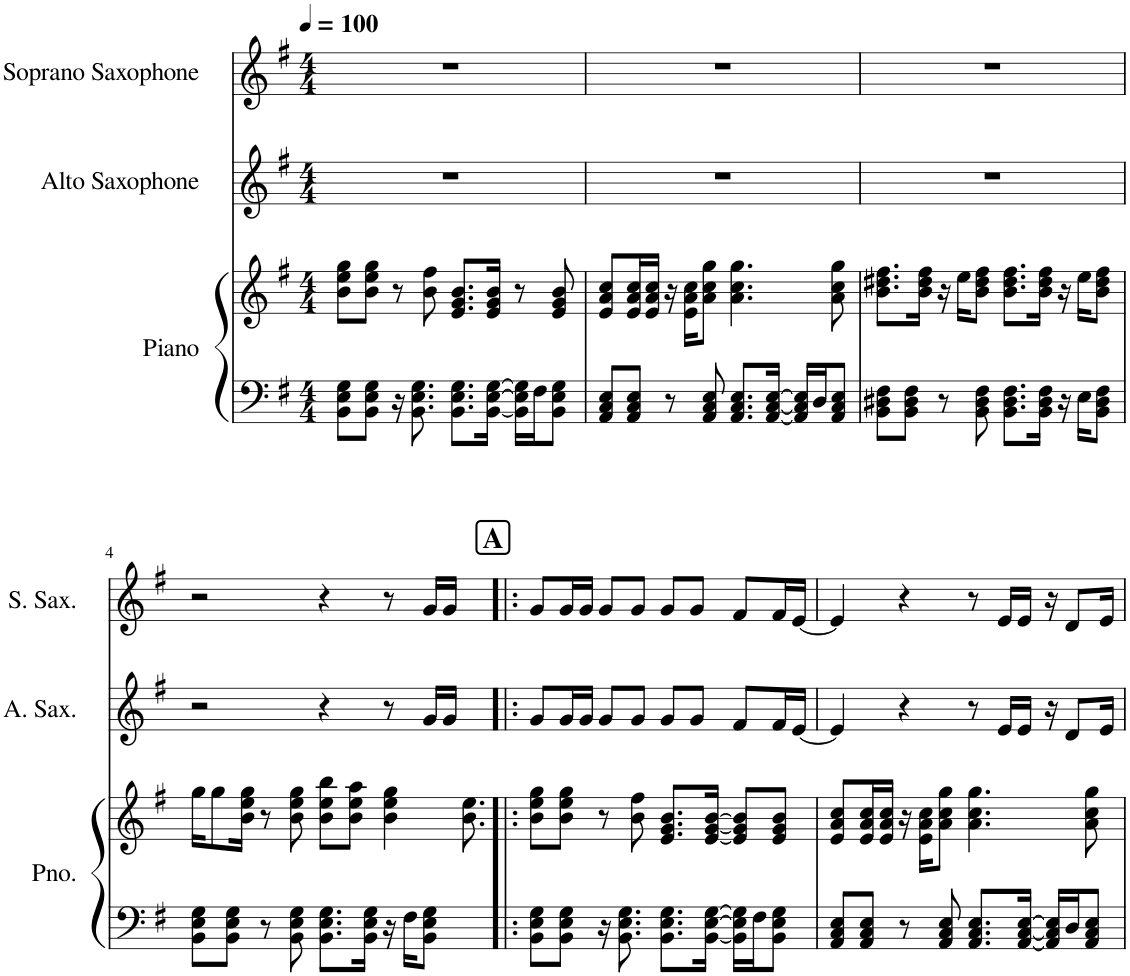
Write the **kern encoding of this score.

**kern	**kern	**kern	**kern	**kern	**kern
*part5	*part4	*part3	*part3	*part2	*part1
*staff6	*staff5	*staff4	*staff3	*staff2	*staff1
*I"Orff Alto Glockenspiel	*I"Electric Bass	*I"Piano	*	*I"Alto Saxophone	*I"Soprano Saxophone
*I'O. A. Glk.	*I'El. B.	*I'Pno.	*	*I'A. Sax.	*I'S. Sax.
*stria5	*stria5	*	*	*	*
*clefG^2	*clefFv4	*clefF4	*clefG2	*clefG2	*clefG2
*	*	*	*	*ITrd5c9	*ITrd1c2
*k[f#]	*k[f#]	*k[f#]	*k[f#]	*k[f#]	*k[f#]
*M4/4	*M4/4	*M4/4	*M4/4	*M4/4	*M4/4
*MM100	*MM100	*MM100	*MM100	*MM100	*MM100
=1	=1	=1	=1	=1	=1
1r	1r	8BB\ 8E\ 8G\L	8b\ 8ee\ 8gg\L	1r	1r
.	.	8BB\ 8E\ 8G\J	8b\ 8ee\ 8gg\J	.	.
.	.	16r	8r	.	.
.	.	8.BB\ 8.E\ 8.G\	.	.	.
.	.	.	8b\ 8ff#\	.	.
.	.	8.BB\ 8.E\ 8.G\L	8.e/ 8.g/ 8.b/L	.	.
.	.	[16BB\ [16E\ [16G\Jk	16e/ 16g/ 16b/Jk	.	.
.	.	16BB\] 16E\] 16G\]LL	8r	.	.
.	.	16F#\J	.	.	.
.	.	8BB\ 8E\ 8G\J	8e/ 8g/ 8b/	.	.
=2	=2	=2	=2	=2	=2
1r	1r	8AA/ 8C/ 8E/L	8e/ 8a/ 8cc/L	1r	1r
.	.	8AA/ 8C/ 8E/J	16e/ 16a/ 16cc/L	.	.
.	.	.	16e/ 16a/ 16cc/JJ	.	.
.	.	8r	16r	.	.
.	.	.	16e\ 16a\ 16cc\KL	.	.
.	.	8AA/ 8C/ 8E/	8a\ 8cc\ 8gg\J	.	.
.	.	8.AA/ 8.C/ 8.E/L	4.a\ 4.cc\ 4.gg\	.	.
.	.	[16AA/ [16C/ [16E/Jk	.	.	.
.	.	16AA/] 16C/] 16E/]LL	.	.	.
.	.	16D/J	.	.	.
.	.	8AA/ 8C/ 8E/J	8a\ 8cc\ 8gg\	.	.
=3	=3	=3	=3	=3	=3
1r	1r	8BB\ 8D#X\ 8F#\L	8.b\ 8.dd#X\ 8.ff#\L	1r	1r
.	.	8BB\ 8D#\ 8F#\J	.	.	.
.	.	.	16b\ 16dd#\ 16ff#\Jk	.	.
.	.	8r	16r	.	.
.	.	.	16ee\KL	.	.
.	.	8BB\ 8D#\ 8F#\	8b\ 8dd#\ 8ff#\J	.	.
.	.	8.BB\ 8.D#\ 8.F#\L	8.b\ 8.dd#\ 8.ff#\L	.	.
.	.	16BB\ 16D#\ 16F#\Jk	16b\ 16dd#\ 16ff#\Jk	.	.
.	.	16r	16r	.	.
.	.	16E\KL	16ee\KL	.	.
.	.	8BB\ 8D#\ 8F#\J	8b\ 8dd#\ 8ff#\J	.	.
!!LO:LB:g=z
=4	=4	=4	=4	=4	=4
*	*	*	*^	*	*
2r	2r	8BB\ 8E\ 8G\L	16gg\KL	1ryy	2r	2r
.	.	.	8gg\	.	.	.
.	.	8BB\ 8E\ 8G\J	.	.	.	.
.	.	.	16b\ 16ee\ 16gg\Jk	.	.	.
.	.	8r	8r	.	.	.
.	.	8BB\ 8E\ 8G\	8b\ 8ee\ 8gg\	.	.	.
8r	4r	8.BB\ 8.E\ 8.G\L	8b\ 8ee\ 8bb\L	.	4r	4r
16r	.	.	8b\ 8ee\ 8aa\J	.	.	.
32r	.	16BB\ 16E\ 16G\Jk	.	.	.	.
32b 32cc#X	.	.	.	.	.	.
32f#\ 32g#X\ 32a\LLL	4EE	16r	4b\ 4ee\ 4gg\	.	8r	8r
32c#X\ 32d\ 32e\	.	.	.	.	.	.
32G#X\ 32A\ 32B\	.	16F#\KL	.	.	.	.
32E\ 32F#\JJJ	.	.	.	.	.	.
8r	.	8BB\ 8E\ 8G\J	.	.	16g/LL	16g/LL
.	.	.	.	.	16g/JJ	16g/JJ
8.ryy	8.ryy	8.ryy	8.ryy	8.b\ 8.ee\	8.ryy	8.ryy
*	*	*	*v	*v	*	*
!!LO:REH:place=s1:a:B:cj:fs=14:t=A
=5!|:	=5!|:	=5!|:	=5!|:	=5!|:	=5!|:
1r	8.EEE/L	8BB\ 8E\ 8G\L	8b\ 8ee\ 8gg\L	8g/L	8g/L
.	.	8BB\ 8E\ 8G\J	8b\ 8ee\ 8gg\J	16g/L	16g/L
.	16EEE/Jk	.	.	16g/JJ	16g/JJ
.	4r	16r	8r	8g/L	8g/L
.	.	8.BB\ 8.E\ 8.G\	.	.	.
.	.	.	8b\ 8ff#\	8g/J	8g/J
.	8.EEE/L	8.BB\ 8.E\ 8.G\L	8.e/ 8.g/ 8.b/L	8g/L	8g/L
.	.	.	.	8g/J	8g/J
.	[16EEE/Jk	[16BB\ [16E\ [16G\Jk	[16e/ [16g/ [16b/Jk	.	.
.	8EEE/L]	16BB\] 16E\] 16G\]LL	8e/] 8g/] 8b/]L	8f#/L	8f#/L
.	.	16F#\J	.	.	.
.	8GGG/J	8BB\ 8E\ 8G\J	8e/ 8g/ 8b/J	16f#/L	16f#/L
.	.	.	.	[16e/JJ	[16e/JJ
=6	=6	=6	=6	=6	=6
1r	8.AAA/L	8AA/ 8C/ 8E/L	8e/ 8a/ 8cc/L	4e/]	4e/]
.	.	8AA/ 8C/ 8E/J	16e/ 16a/ 16cc/L	.	.
.	16AAA/Jk	.	16e/ 16a/ 16cc/JJ	.	.
.	4r	8r	16r	4r	4r
.	.	.	16e\ 16a\ 16cc\KL	.	.
.	.	8AA/ 8C/ 8E/	8a\ 8cc\ 8gg\J	.	.
.	8r	8.AA/ 8.C/ 8.E/L	4.a\ 4.cc\ 4.gg\	8r	8r
.	4AAA	.	.	16e/LL	16e/LL
.	.	[16AA/ [16C/ [16E/Jk	.	16e/JJ	16e/JJ
.	.	16AA/] 16C/] 16E/]LL	.	16r	16r
.	.	16D/J	.	8d/L	8d/L
.	8AAA	8AA/ 8C/ 8E/J	8a\ 8cc\ 8gg\	.	.
.	.	.	.	16e/Jk	16e/Jk
=	=	=	=	=	=
*-	*-	*-	*-	*-	*-
